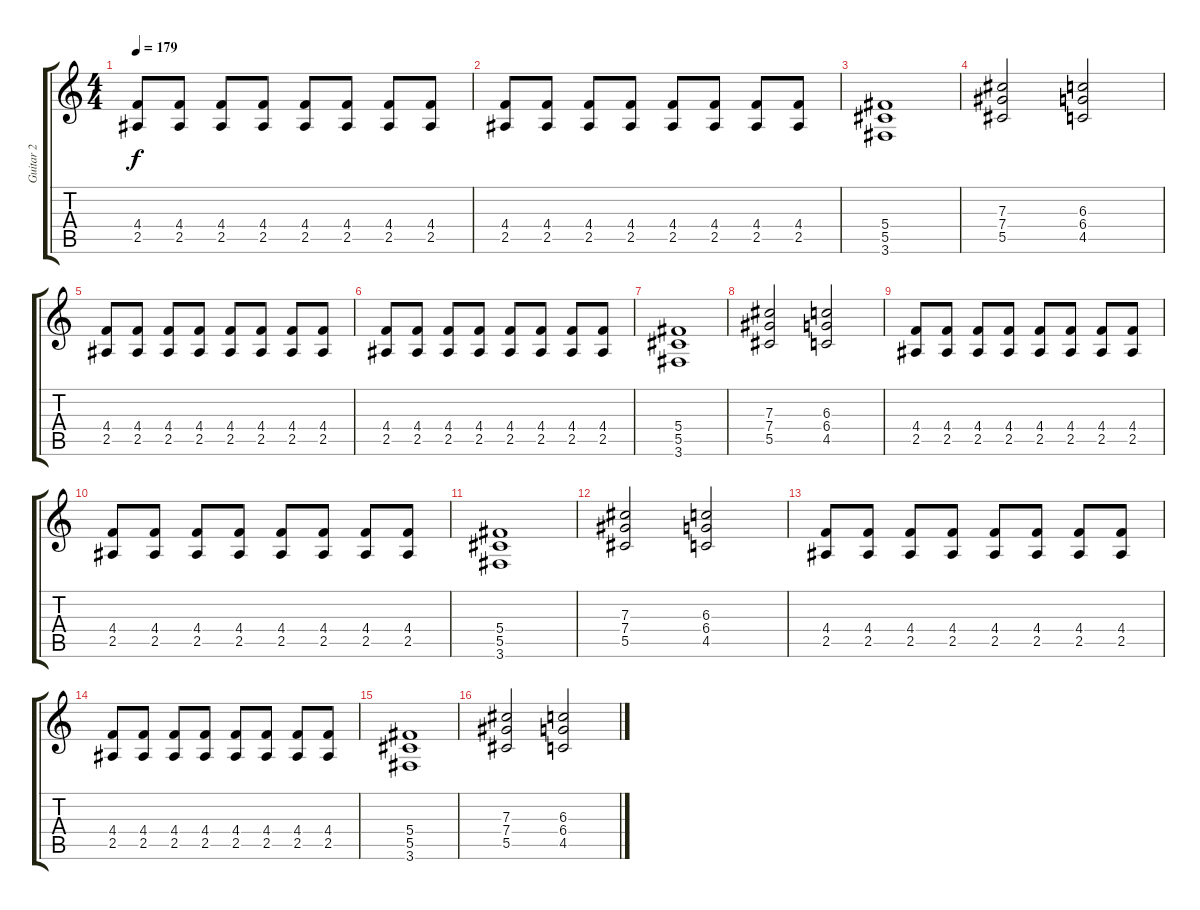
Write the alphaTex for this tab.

\track ("Guitar 2" "Guitar 2") {instrument distortionguitar}
\staff {score tabs}
\tuning (Eb4 Bb3 Gb3 Db3 Ab2 Eb2) {hide}
\ts (4 4)
\tempo 179
\clef g2
\ks c
(4.4 2.5).8{dy f} (4.4 2.5).8 (4.4 2.5).8 (4.4 2.5).8 (4.4 2.5).8 (4.4 2.5).8 (4.4 2.5).8 (4.4 2.5).8 |
(4.4 2.5).8 (4.4 2.5).8 (4.4 2.5).8 (4.4 2.5).8 (4.4 2.5).8 (4.4 2.5).8 (4.4 2.5).8 (4.4 2.5).8 |
(5.4 5.5 3.6).1 |
(7.3 7.4 5.5).2 (6.3 6.4 4.5).2 |
(4.4 2.5).8 (4.4 2.5).8 (4.4 2.5).8 (4.4 2.5).8 (4.4 2.5).8 (4.4 2.5).8 (4.4 2.5).8 (4.4 2.5).8 |
(4.4 2.5).8 (4.4 2.5).8 (4.4 2.5).8 (4.4 2.5).8 (4.4 2.5).8 (4.4 2.5).8 (4.4 2.5).8 (4.4 2.5).8 |
(5.4 5.5 3.6).1 |
(7.3 7.4 5.5).2 (6.3 6.4 4.5).2 |
(4.4 2.5).8 (4.4 2.5).8 (4.4 2.5).8 (4.4 2.5).8 (4.4 2.5).8 (4.4 2.5).8 (4.4 2.5).8 (4.4 2.5).8 |
(4.4 2.5).8 (4.4 2.5).8 (4.4 2.5).8 (4.4 2.5).8 (4.4 2.5).8 (4.4 2.5).8 (4.4 2.5).8 (4.4 2.5).8 |
(5.4 5.5 3.6).1 |
(7.3 7.4 5.5).2 (6.3 6.4 4.5).2 |
(4.4 2.5).8 (4.4 2.5).8 (4.4 2.5).8 (4.4 2.5).8 (4.4 2.5).8 (4.4 2.5).8 (4.4 2.5).8 (4.4 2.5).8 |
(4.4 2.5).8 (4.4 2.5).8 (4.4 2.5).8 (4.4 2.5).8 (4.4 2.5).8 (4.4 2.5).8 (4.4 2.5).8 (4.4 2.5).8 |
(5.4 5.5 3.6).1 |
(7.3 7.4 5.5).2 (6.3 6.4 4.5).2
